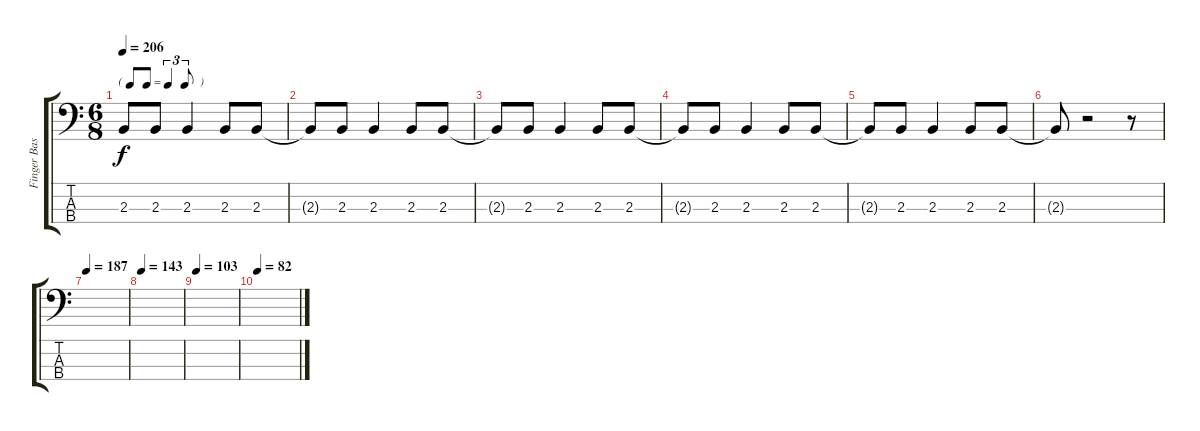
\track ("Finger Bass" "Finger Bas") {instrument electricbassfinger}
\staff {score tabs}
\tuning (G2 D2 A1 E1) {hide}
\ts (6 8)
\tf triplet8th
\tempo 206
\clef f4
\ks c
2.3{t}.8{dy f} 2.3.8 2.3.4 2.3.8 2.3.8 |
2.3{t}.8 2.3.8 2.3.4 2.3.8 2.3.8 |
2.3{t}.8 2.3.8 2.3.4 2.3.8 2.3.8 |
2.3{t}.8 2.3.8 2.3.4 2.3.8 2.3.8 |
2.3{t}.8 2.3.8 2.3.4 2.3.8 2.3.8 |
2.3{t}.8 r.2 r.8 |
\tempo 187
|
\tempo 143
|
\tempo 103
|
\tempo 82
